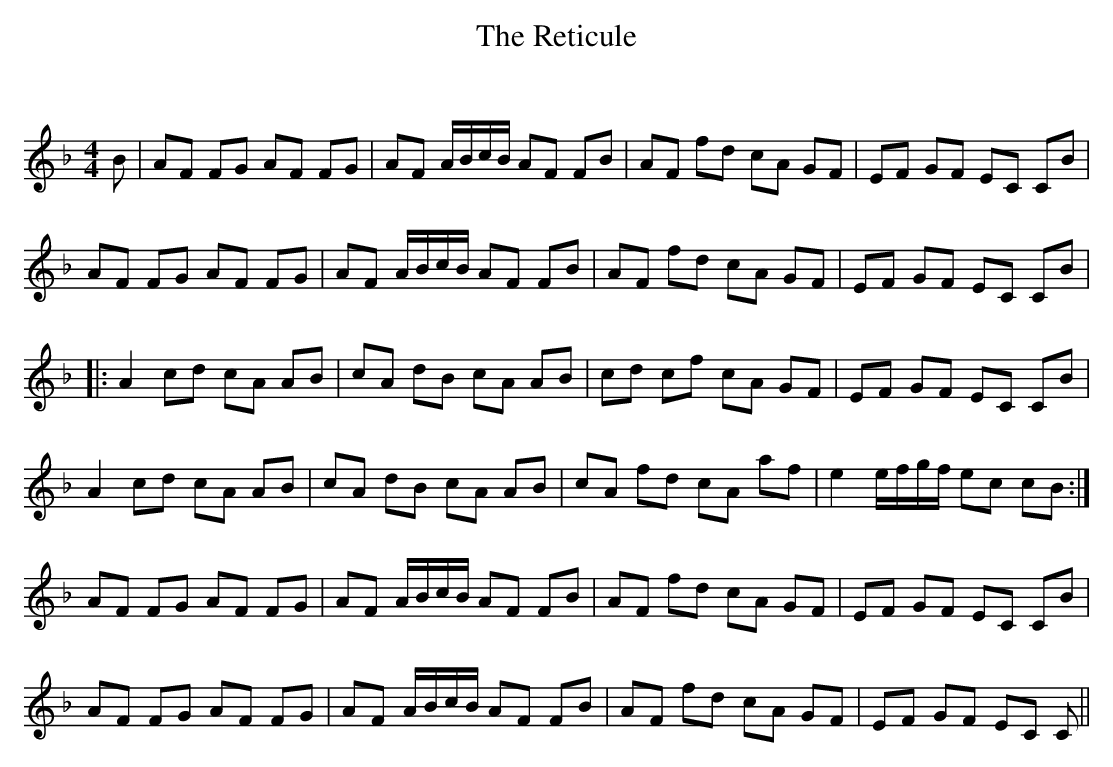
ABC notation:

X:1
T: The Reticule
C:
Q: 232
K:F
M:4/4
L:1/8
B|AF FG AF FG|AF A1/2B1/2c1/2B1/2 AF FB|AF fd cA GF|EF GF EC CB|
AF FG AF FG|AF A1/2B1/2c1/2B1/2 AF FB|AF fd cA GF|EF GF EC CB|
|:A2 cd cA AB|cA dB cA AB|cd cf cA GF|EF GF EC CB|
A2 cd cA AB|cA dB cA AB|cA fd cA af|e2 e1/2f1/2g1/2f1/2 ec cB:|
AF FG AF FG|AF A1/2B1/2c1/2B1/2 AF FB|AF fd cA GF|EF GF EC CB|
AF FG AF FG|AF A1/2B1/2c1/2B1/2 AF FB|AF fd cA GF|EF GF EC C||
